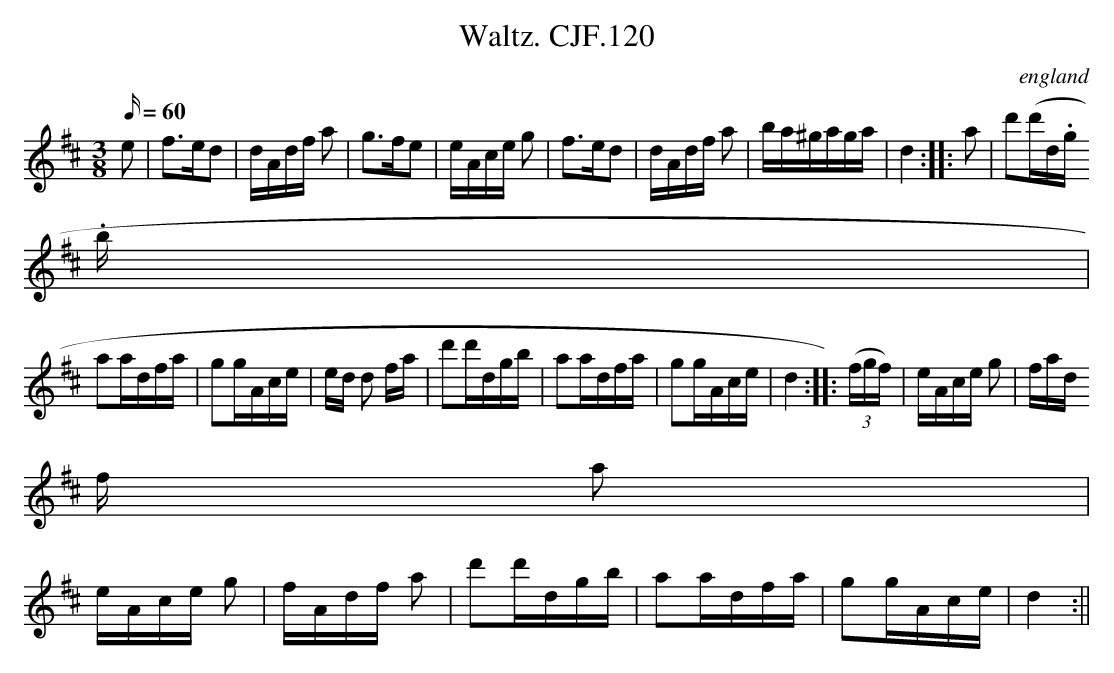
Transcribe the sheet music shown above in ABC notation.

X:1
T:Waltz. CJF.120
O:england
M:3/8
L:1/16
Q:60
K:D
e2|f3ed2|dAdf a2|g3fe2|eAce g2|f3ed2|dAdf a2|ba^gaga|d4:||:a2|d'2(d'd.g
.b|
a2adfa|g2gAce|ed d2 fa|d'2d'dgb|a2adfa|g2gAce|d4:||:((3fgf)|eAce g2|fad
f a2|
eAce g2|fAdf a2|d'2d'dgb|a2adfa|g2gAce|d4h:||
